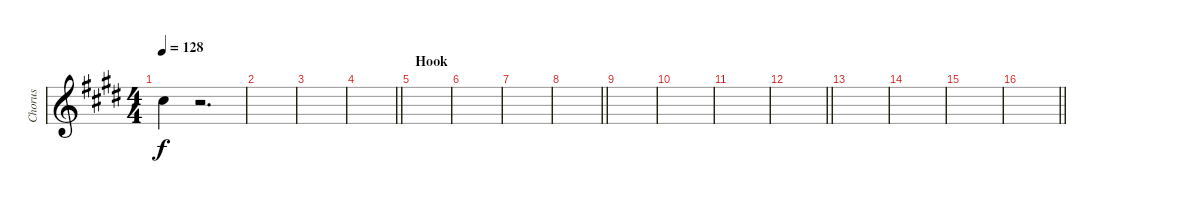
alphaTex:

\track ("Chorus" "Chorus") {instrument acousticguitarsteel}
\staff {score}
\tuning (E4 B3 G3 D3 A2 E2) {hide}
\ts (4 4)
\tempo 128
\clef g2
\ks c#minor
2.2{t}.4{dy f} r.2{d} |
|
|
\barLineRight lightlight
|
\section ("" "Hook")
|
|
|
\barLineRight lightlight
|
|
|
|
\barLineRight lightlight
|
|
|
|
\barLineRight lightlight
